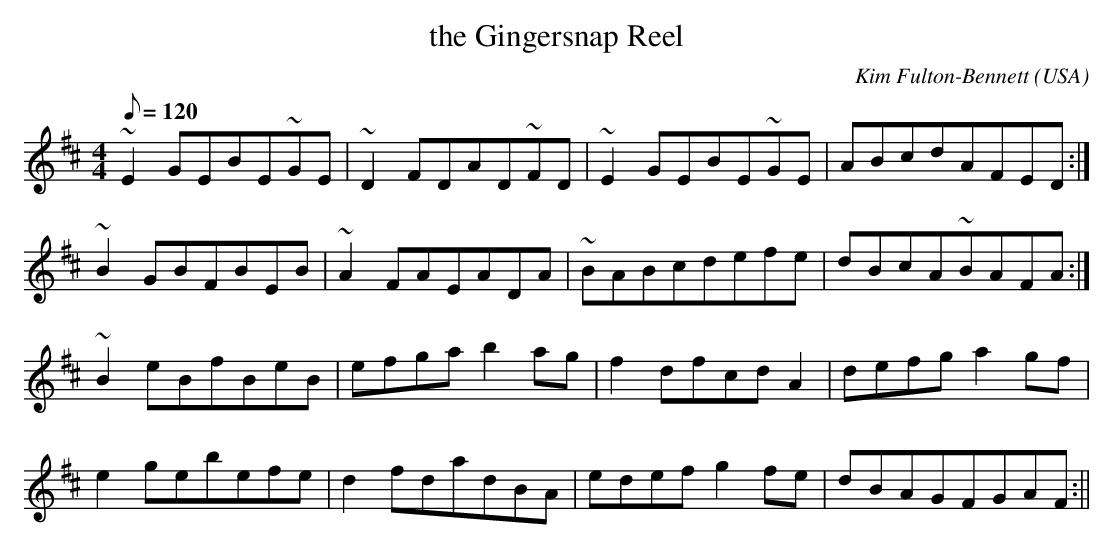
X:1
T:the Gingersnap Reel
C:Kim Fulton-Bennett
L:1/8
M:4/4
O:USA
Q:120
K:D
~E2GEBE~GE|~D2FDAD~FD|~E2GEBE~GE|ABcdAFED:|
~B2GBFBEB|~A2FAEADA|~BABcdefe|dBcA~BAFA:|
~B2eBfBeB|efgab2ag|f2dfcdA2|defga2gf|
e2gebefe|d2fdadBA|edefg2fe|dBAGFGAF:||
